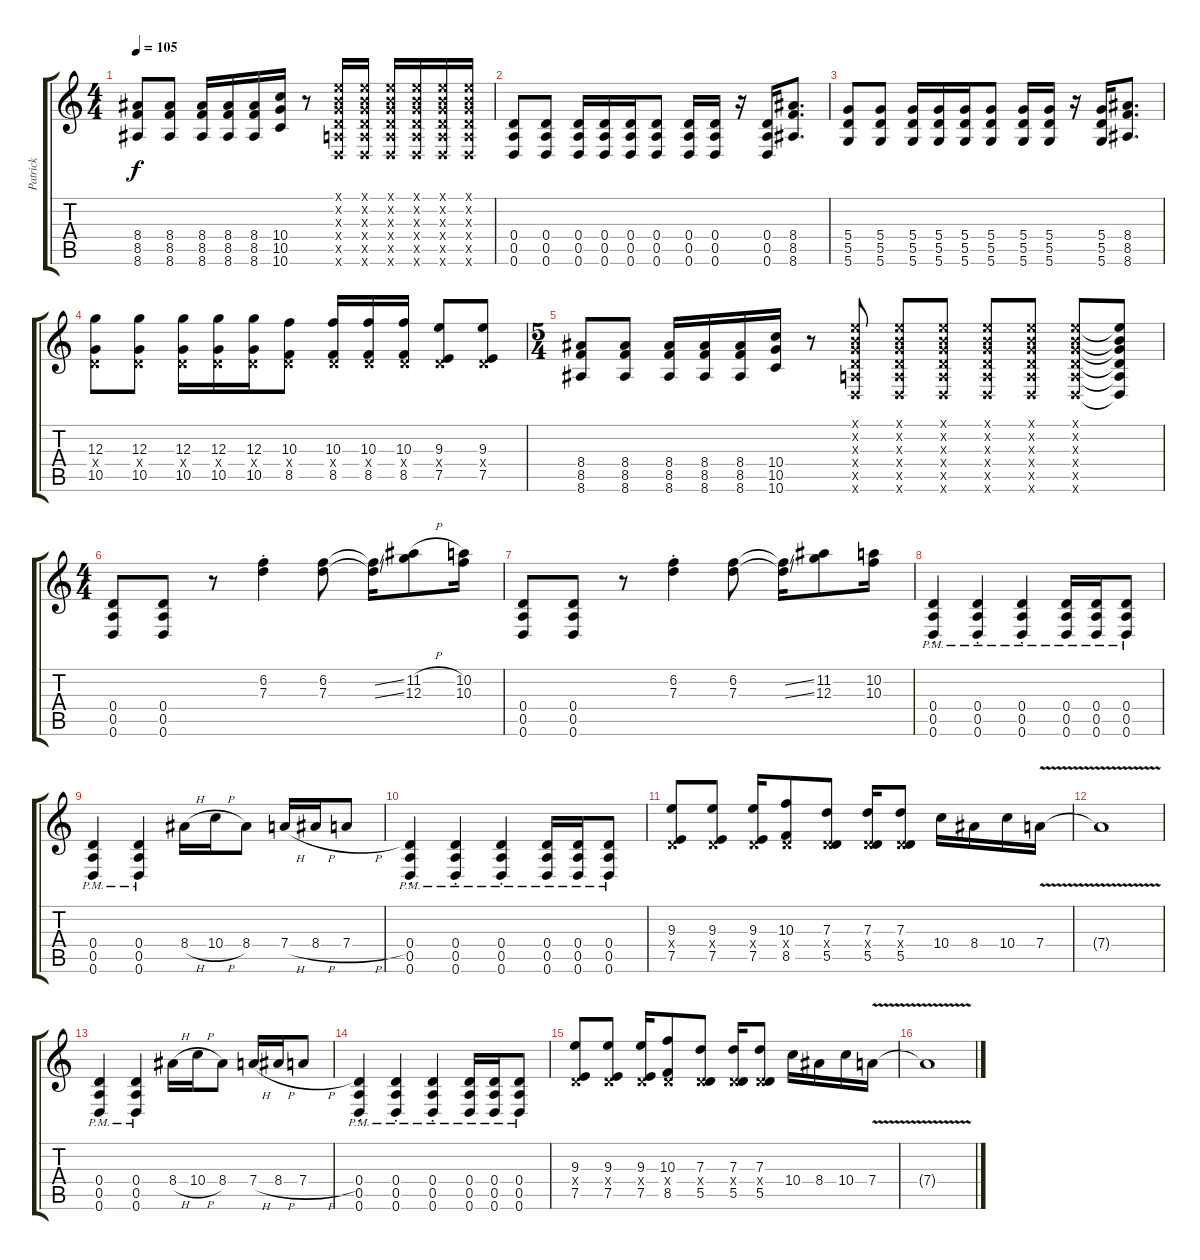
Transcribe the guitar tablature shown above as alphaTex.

\track ("Patrick" "Patrick") {instrument overdrivenguitar}
\staff {score tabs}
\tuning (E4 B3 G3 D3 A2 D2) {hide}
\ts (4 4)
\tempo 105
\clef g2
\ks c
(8.4 8.5 8.6).8{dy f} (8.4 8.5 8.6).8 (8.4 8.5 8.6).16 (8.4 8.5 8.6).16 (8.4 8.5 8.6).16 (10.4 10.5 10.6).16 r.8 (0.1{x} 0.2{x} 0.3{x} 0.4{x} 0.5{x} 0.6{x}).16 (0.1{x} 0.2{x} 0.3{x} 0.4{x} 0.5{x} 0.6{x}).16 (0.1{x} 0.2{x} 0.3{x} 0.4{x} 0.5{x} 0.6{x}).16 (0.1{x} 0.2{x} 0.3{x} 0.4{x} 0.5{x} 0.6{x}).16 (0.1{x} 0.2{x} 0.3{x} 0.4{x} 0.5{x} 0.6{x}).16 (0.1{x} 0.2{x} 0.3{x} 0.4{x} 0.5{x} 0.6{x}).16 |
(0.4 0.5 0.6).8 (0.4 0.5 0.6).8 (0.4 0.5 0.6).16 (0.4 0.5 0.6).16 (0.4 0.5 0.6).16 (0.4 0.5 0.6).8 (0.4 0.5 0.6).16 (0.4 0.5 0.6).16 r.16 (0.4 0.5 0.6).16 (8.4 8.5 8.6).8{d} |
(5.4 5.5 5.6).8 (5.4 5.5 5.6).8 (5.4 5.5 5.6).16 (5.4 5.5 5.6).16 (5.4 5.5 5.6).16 (5.4 5.5 5.6).8 (5.4 5.5 5.6).16 (5.4 5.5 5.6).16 r.16 (5.4 5.5 5.6).16 (8.4 8.5 8.6).8{d} |
(12.3 0.4{x} 10.5).8 (12.3 0.4{x} 10.5).8 (12.3 0.4{x} 10.5).16 (12.3 0.4{x} 10.5).16 (12.3 0.4{x} 10.5).16 (10.3 0.4{x} 8.5).8 (10.3 0.4{x} 8.5).16 (10.3 0.4{x} 8.5).16 (10.3 0.4{x} 8.5).16 (9.3 0.4{x} 7.5).8 (9.3 0.4{x} 7.5).8 |
\ts (5 4)
(8.4 8.5 8.6).8 (8.4 8.5 8.6).8 (8.4 8.5 8.6).16 (8.4 8.5 8.6).16 (8.4 8.5 8.6).16 (10.4 10.5 10.6).16 r.8 (0.1{x} 0.2{x} 0.3{x} 0.4{x} 0.5{x} 0.6{x}).8 (0.1{x} 0.2{x} 0.3{x} 0.4{x} 0.5{x} 0.6{x}).8 (0.1{x} 0.2{x} 0.3{x} 0.4{x} 0.5{x} 0.6{x}).8 (0.1{x} 0.2{x} 0.3{x} 0.4{x} 0.5{x} 0.6{x}).8 (0.1{x} 0.2{x} 0.3{x} 0.4{x} 0.5{x} 0.6{x}).8 (0.1{x} 0.2{x} 0.3{x} 0.4{x} 0.5{x} 0.6{x}).8 (0.1{t} 0.2{t} 0.3{t} 0.4{t} 0.5{t} 0.6{t}).8 |
\ts (4 4)
(0.4 0.5 0.6).8 (0.4 0.5 0.6).8 r.8 (6.2{st} 7.3{st}).4 (6.2 7.3).8 (6.2{ss t} 7.3{ss t}).16 (11.2{h} 12.3).8 (10.2 10.3).16 |
(0.4 0.5 0.6).8 (0.4 0.5 0.6).8 r.8 (6.2{st} 7.3{st}).4 (6.2 7.3).8 (6.2{ss t} 7.3{ss t}).16 (11.2 12.3).8 (10.2 10.3).16 |
(0.4{pm st} 0.5{pm st} 0.6{pm st}).4 (0.4{pm st} 0.5{pm st} 0.6{pm st}).4 (0.4{pm st} 0.5{pm st} 0.6{pm st}).4 (0.4{pm} 0.5{pm} 0.6{pm}).16 (0.4{pm} 0.5{pm} 0.6{pm}).16 (0.4{pm} 0.5{pm} 0.6{pm}).8 |
(0.4{pm} 0.5{pm} 0.6{pm}).4 (0.4{pm} 0.5{pm} 0.6{pm}).4 8.4{h}.16 10.4{h}.16 8.4.8 7.4{h}.16 8.4{h}.16 7.4{h}.8 |
(0.4{pm st} 0.5{pm st} 0.6{pm st}).4 (0.4{pm st} 0.5{pm st} 0.6{pm st}).4 (0.4{pm st} 0.5{pm st} 0.6{pm st}).4 (0.4{pm} 0.5{pm} 0.6{pm}).16 (0.4{pm} 0.5{pm} 0.6{pm}).16 (0.4{pm} 0.5{pm} 0.6{pm}).8 |
(9.3 0.4{x} 7.5).8 (9.3 0.4{x} 7.5).8 (9.3 0.4{x} 7.5).16 (10.3 0.4{x} 8.5).8 (7.3 0.4{x} 5.5).8 (7.3 0.4{x} 5.5).16 (7.3 0.4{x} 5.5).8 10.4.16 8.4.16 10.4.16 7.4{v}.16 |
7.4{t}.1 |
(0.4{pm} 0.5{pm} 0.6{pm}).4 (0.4{pm} 0.5{pm} 0.6{pm}).4 8.4{h}.16 10.4{h}.16 8.4.8 7.4{h}.16 8.4{h}.16 7.4{h}.8 |
(0.4{pm st} 0.5{pm st} 0.6{pm st}).4 (0.4{pm st} 0.5{pm st} 0.6{pm st}).4 (0.4{pm st} 0.5{pm st} 0.6{pm st}).4 (0.4{pm} 0.5{pm} 0.6{pm}).16 (0.4{pm} 0.5{pm} 0.6{pm}).16 (0.4{pm} 0.5{pm} 0.6{pm}).8 |
(9.3 0.4{x} 7.5).8 (9.3 0.4{x} 7.5).8 (9.3 0.4{x} 7.5).16 (10.3 0.4{x} 8.5).8 (7.3 0.4{x} 5.5).8 (7.3 0.4{x} 5.5).16 (7.3 0.4{x} 5.5).8 10.4.16 8.4.16 10.4.16 7.4{v}.16 |
7.4{t}.1
